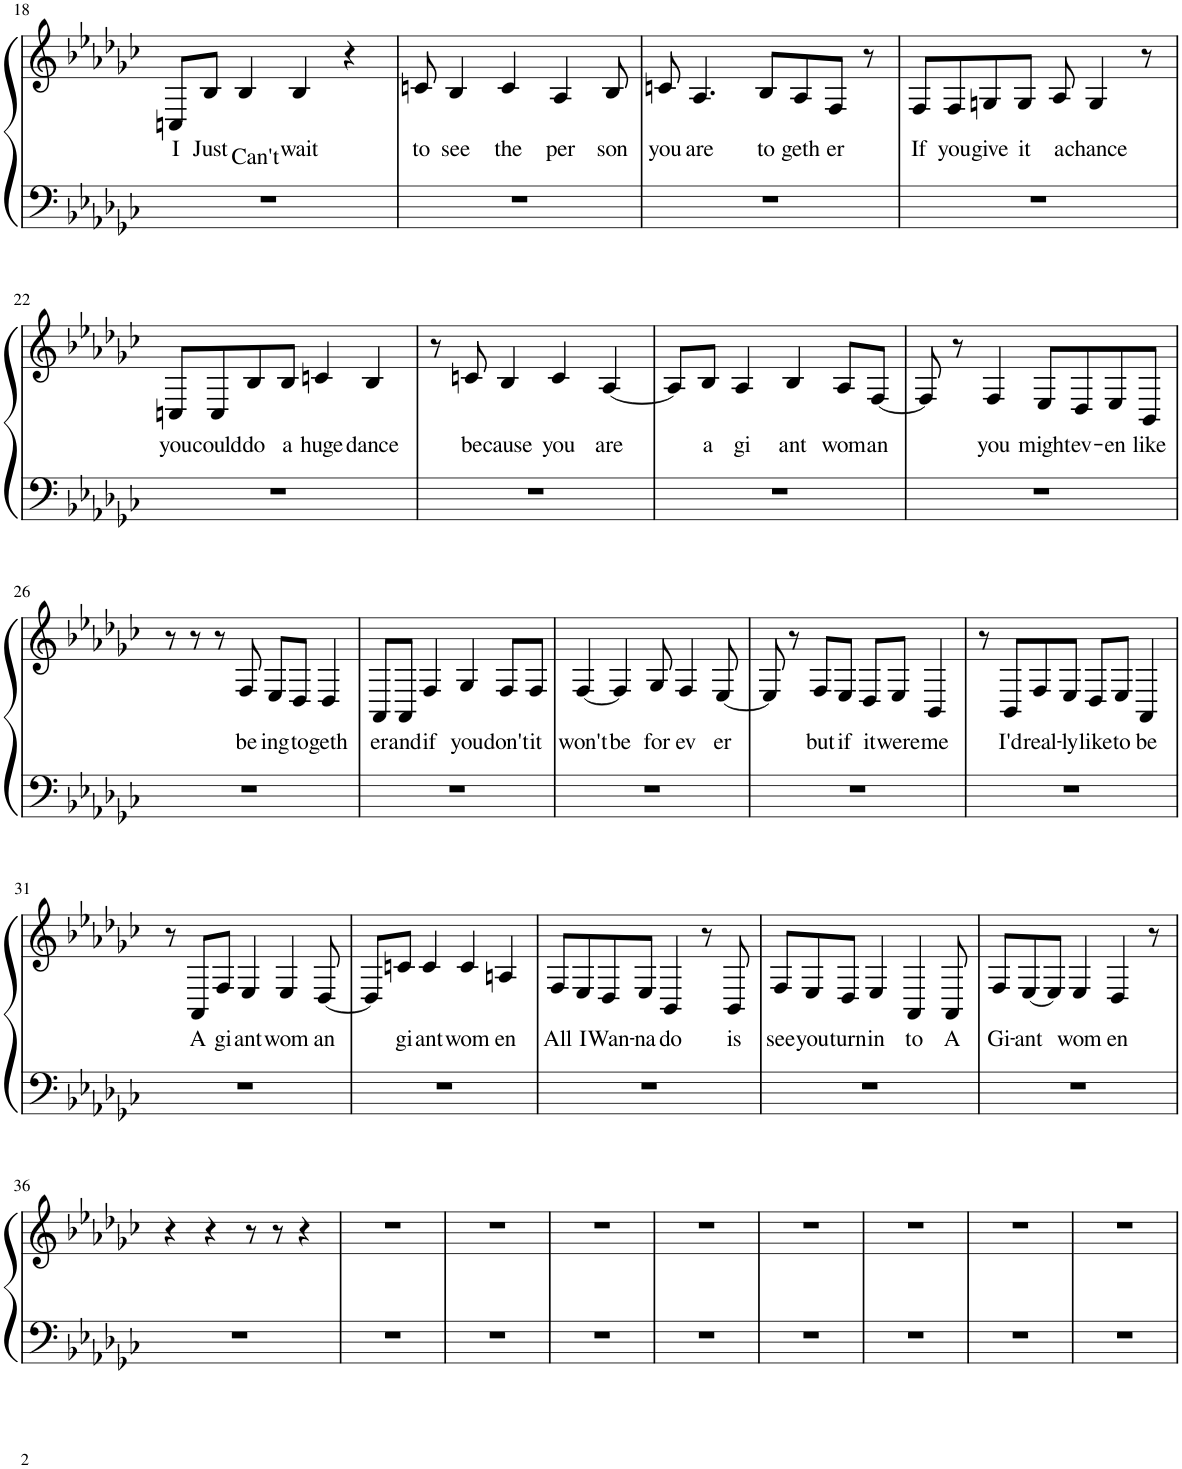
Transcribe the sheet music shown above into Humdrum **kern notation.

**kern	**kern	**text
*part1	*part1	*part1
*staff2	*staff1	*staff1
*I"Piano	*	*
*I'Pno.	*	*
!!LO:PB:g=z
*clefF4	*clefG2	*
*k[b-e-a-d-g-c-]	*k[b-e-a-d-g-c-]	*
*M4/4	*M4/4	*
=18	=18	=18
!	!	!LO:LY:b
1r	8Cn/L	I
!	!	!LO:LY:b
.	8B-/J	Just
!	!	!LO:LY:b
.	4B-/	Can't
!	!	!LO:LY:b
.	4B-/	wait
.	4r	.
=19	=19	=19
!	!	!LO:LY:b
1r	8cn/	to
!	!	!LO:LY:b
.	4B-/	see
!	!	!LO:LY:b
.	4c/	the
!	!	!LO:LY:b
.	4A-/	per
!	!	!LO:LY:b
.	8B-/	son
=20	=20	=20
!	!	!LO:LY:b
1r	8cn/	you
!	!	!LO:LY:b
.	4.A-/	are
!	!	!LO:LY:b
.	8B-/L	to
!	!	!LO:LY:b
.	8A-/	geth
!	!	!LO:LY:b
.	8F/J	er
.	8r	.
=21	=21	=21
!	!	!LO:LY:b
1r	8F/L	If
!	!	!LO:LY:b
.	8F/	you
!	!	!LO:LY:b
.	8Gn/	give
!	!	!LO:LY:b
.	8G/J	it
!	!	!LO:LY:b
.	8A-/	a
!	!	!LO:LY:b
.	4G/	chance
.	8r	.
!!LO:LB:g=z
=22	=22	=22
!	!	!LO:LY:b
1r	8Cn/L	you
!	!	!LO:LY:b
.	8C/	could
!	!	!LO:LY:b
.	8B-/	do
!	!	!LO:LY:b
.	8B-/J	a
!	!	!LO:LY:b
.	4cn/	huge
!	!	!LO:LY:b
.	4B-/	dance
=23	=23	=23
1r	8r	.
!	!	!LO:LY:b
.	8cn/	be
!	!	!LO:LY:b
.	4B-/	cause
!	!	!LO:LY:b
.	4c/	you
!	!	!LO:LY:b
.	[4A-/	are
=24	=24	=24
1r	8A-/L]	.
!	!	!LO:LY:b
.	8B-/J	a
!	!	!LO:LY:b
.	4A-/	gi
!	!	!LO:LY:b
.	4B-/	ant
!	!	!LO:LY:b
.	8A-/L	wom
!	!	!LO:LY:b
.	[8F/J	an
=25	=25	=25
1r	8F/]	.
.	8r	.
!	!	!LO:LY:b
.	4F/	you
!	!	!LO:LY:b
.	8E-/L	might
!	!	!LO:LY:b
.	8D-/	ev-
!	!	!LO:LY:b
.	8E-/	-en
!	!	!LO:LY:b
.	8BB-/J	like
!!LO:LB:g=z
=26	=26	=26
1r	8r	.
.	8r	.
.	8r	.
!	!	!LO:LY:b
.	8F/	be
!	!	!LO:LY:b
.	8E-/L	ing
!	!	!LO:LY:b
.	8D-/J	to
!	!	!LO:LY:b
.	4D-/	geth
=27	=27	=27
!	!	!LO:LY:b
1r	8AA-/L	er
!	!	!LO:LY:b
.	8AA-/J	and
!	!	!LO:LY:b
.	4F/	if
!	!	!LO:LY:b
.	4G-/	you
!	!	!LO:LY:b
.	8F/L	don't
!	!	!LO:LY:b
.	8F/J	it
=28	=28	=28
!	!	!LO:LY:b
1r	[4F/	won't
!	!	!LO:LY:b
.	4F/]	be
!	!	!LO:LY:b
.	8G-/	for
!	!	!LO:LY:b
.	4F/	ev
!	!	!LO:LY:b
.	[8E-/	er
=29	=29	=29
1r	8E-/]	.
.	8r	.
!	!	!LO:LY:b
.	8F/L	but
!	!	!LO:LY:b
.	8E-/J	if
!	!	!LO:LY:b
.	8D-/L	it
!	!	!LO:LY:b
.	8E-/J	were
!	!	!LO:LY:b
.	4BB-/	me
=30	=30	=30
1r	8r	.
!	!	!LO:LY:b
.	8BB-/L	I'd
!	!	!LO:LY:b
.	8F/	real-
!	!	!LO:LY:b
.	8E-/J	-ly
!	!	!LO:LY:b
.	8D-/L	like
!	!	!LO:LY:b
.	8E-/J	to
!	!	!LO:LY:b
.	4AA-/	be
!!LO:LB:g=z
=31	=31	=31
1r	8r	.
!	!	!LO:LY:b
.	8AA-/L	A
!	!	!LO:LY:b
.	8F/J	gi
!	!	!LO:LY:b
.	4E-/	ant
!	!	!LO:LY:b
.	4E-/	wom
!	!	!LO:LY:b
.	[8D-/	an
=32	=32	=32
1r	8D-/L]	.
!	!	!LO:LY:b
.	8cn/J	gi
!	!	!LO:LY:b
.	4c/	ant
!	!	!LO:LY:b
.	4c/	wom
!	!	!LO:LY:b
.	4An/	en
=33	=33	=33
!	!	!LO:LY:b
1r	8F/L	All
!	!	!LO:LY:b
.	8E-/	I
!	!	!LO:LY:b
.	8D-/	Wan-
!	!	!LO:LY:b
.	8E-/J	-na
!	!	!LO:LY:b
.	4BB-/	do
.	8r	.
!	!	!LO:LY:b
.	8BB-/	is
=34	=34	=34
!	!	!LO:LY:b
1r	8F/L	see
!	!	!LO:LY:b
.	8E-/	you
!	!	!LO:LY:b
.	8D-/J	turn
!	!	!LO:LY:b
.	4E-/	in
!	!	!LO:LY:b
.	4AA-/	to
!	!	!LO:LY:b
.	8AA-/	A
=35	=35	=35
!	!	!LO:LY:b
1r	8F/L	Gi-
!	!	!LO:LY:b
.	[8E-/	-ant
.	8E-/J]	.
!	!	!LO:LY:b
.	4E-/	wom
!	!	!LO:LY:b
.	4D-/	en
.	8r	.
!!LO:LB:g=z
=36	=36	=36
1r	4r	.
.	4r	.
.	8r	.
.	8r	.
.	4r	.
=37	=37	=37
1r	1r	.
=38	=38	=38
1r	1r	.
=39	=39	=39
1r	1r	.
=40	=40	=40
1r	1r	.
=41	=41	=41
1r	1r	.
=42	=42	=42
1r	1r	.
=43	=43	=43
1r	1r	.
=44	=44	=44
1r	1r	.
=	=	=
*-	*-	*-
